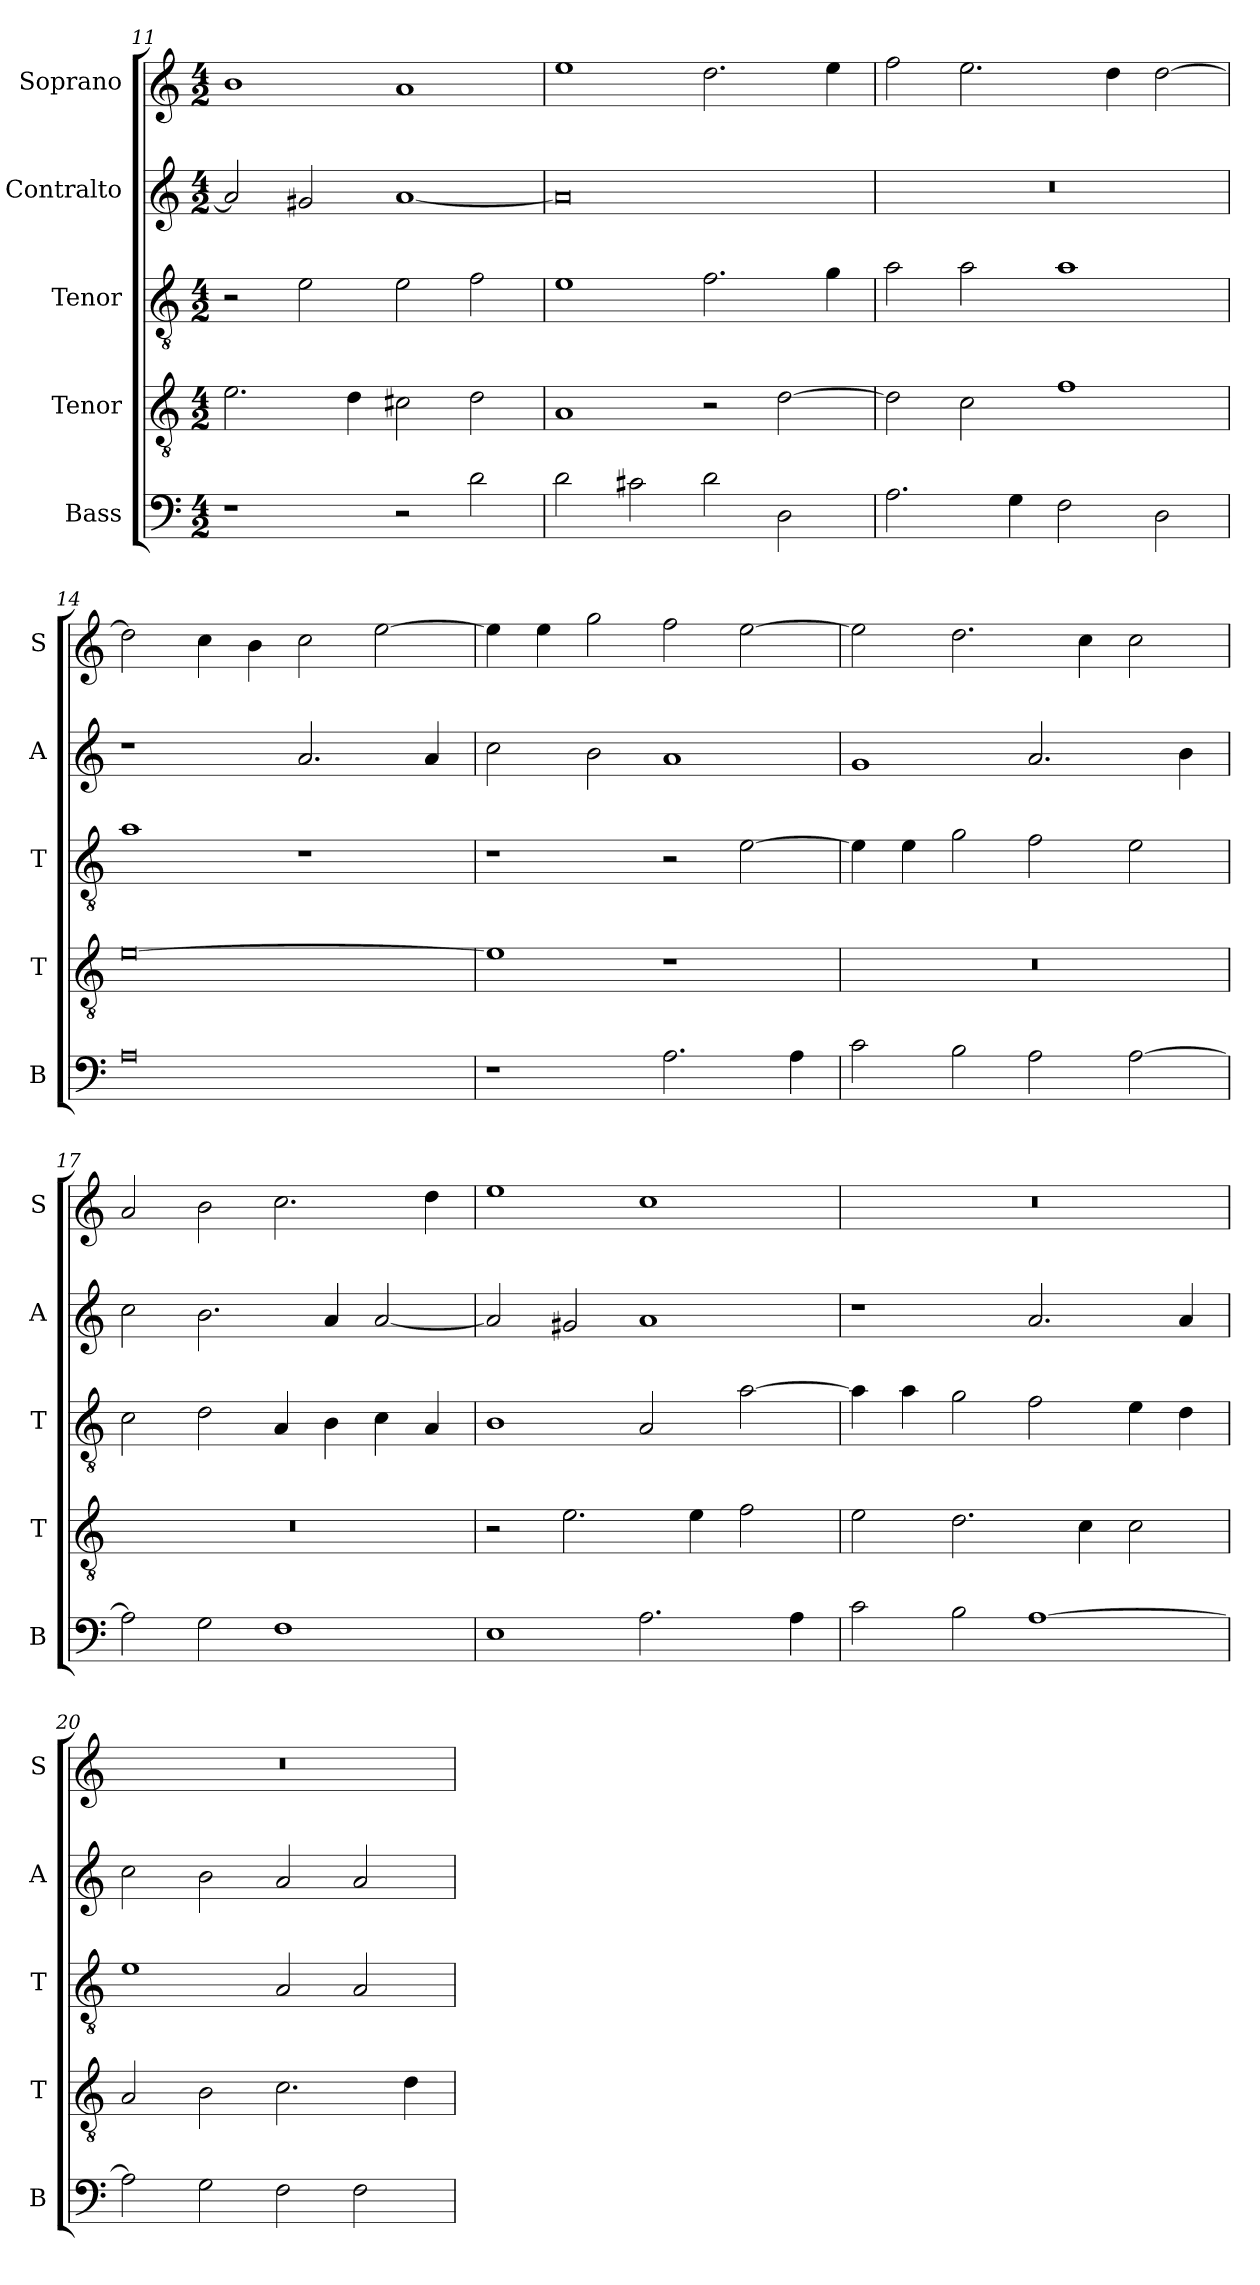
**kern	**kern	**kern	**kern	**kern
*part5	*part4	*part3	*part2	*part1
*staff5	*staff4	*staff3	*staff2	*staff1
*I"Bass	*I"Tenor	*I"Tenor	*I"Contralto	*I"Soprano
*I'B	*I'T	*I'T	*I'A	*I'S
*clefF4	*clefGv2	*clefGv2	*clefG2	*clefG2
*k[]	*k[]	*k[]	*k[]	*k[]
*A:aeo	*A:aeo	*A:aeo	*A:aeo	*A:aeo
*M4/2	*M4/2	*M4/2	*M4/2	*M4/2
=11	=11	=11	=11	=11
1r	2.e	2r	2a]	1b
.	.	2e	2g#X	.
.	4d	.	.	.
2r	2c#X	2e	[1a	1a
2d	2d	2f	.	.
=12	=12	=12	=12	=12
2d	1A	1e	0a]	1ee
2c#X	.	.	.	.
2d	2r	2.f	.	2.dd
2D	[2d	.	.	.
.	.	4g	.	4ee
=13	=13	=13	=13	=13
2.A	2d]	2a	0r	2ff
.	2c	2a	.	2.ee
4G	.	.	.	.
2F	1f	1a	.	.
.	.	.	.	4dd
2D	.	.	.	[2dd
=14	=14	=14	=14	=14
0A	[0e	1a	1r	2dd]
.	.	.	.	4cc
.	.	.	.	4b
.	.	1r	2.a	2cc
.	.	.	.	[2ee
.	.	.	4a	.
=15	=15	=15	=15	=15
1r	1e]	1r	2cc	4ee]
.	.	.	.	4ee
.	.	.	2b	2gg
2.A	1r	2r	1a	2ff
.	.	[2e	.	[2ee
4A	.	.	.	.
=16	=16	=16	=16	=16
2c	0r	4e]	1g	2ee]
.	.	4e	.	.
2B	.	2g	.	2.dd
2A	.	2f	2.a	.
.	.	.	.	4cc
[2A	.	2e	.	2cc
.	.	.	4b	.
=17	=17	=17	=17	=17
2A]	0r	2c	2cc	2a
2G	.	2d	2.b	2b
1F	.	4A	.	2.cc
.	.	4B	4a	.
.	.	4c	[2a	.
.	.	4A	.	4dd
=18	=18	=18	=18	=18
1E	2r	1B	2a]	1ee
.	2.e	.	2g#X	.
2.A	.	2A	1a	1cc
.	4e	.	.	.
.	2f	[2a	.	.
4A	.	.	.	.
=19	=19	=19	=19	=19
2c	2e	4a]	1r	0r
.	.	4a	.	.
2B	2.d	2g	.	.
[1A	.	2f	2.a	.
.	4c	.	.	.
.	2c	4e	.	.
.	.	4d	4a	.
=20	=20	=20	=20	=20
2A]	2A	1e	2cc	0r
2G	2B	.	2b	.
2F	2.c	2A	2a	.
2F	.	2A	2a	.
.	4d	.	.	.
=	=	=	=	=
*-	*-	*-	*-	*-
